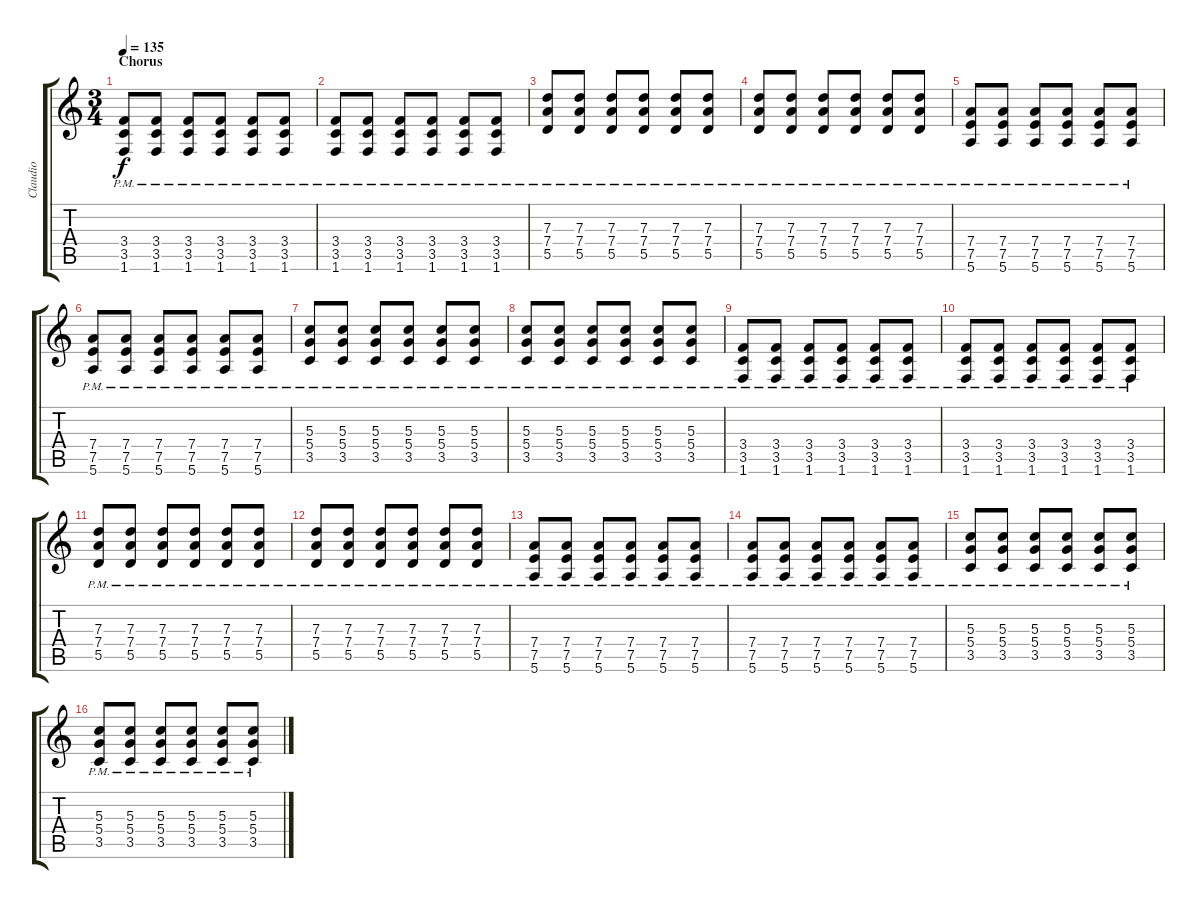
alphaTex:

\track ("Claudio" "Claudio") {instrument acousticguitarsteel}
\staff {score tabs}
\tuning (E4 B3 G3 D3 A2 E2) {hide}
\ts (3 4)
\section ("" "Chorus")
\tempo 135
\clef g2
\ks c
(3.4{pm} 3.5{pm} 1.6{pm}).8{dy f} (3.4{pm} 3.5{pm} 1.6{pm}).8 (3.4{pm} 3.5{pm} 1.6{pm}).8 (3.4{pm} 3.5{pm} 1.6{pm}).8 (3.4{pm} 3.5{pm} 1.6{pm}).8 (3.4{pm} 3.5{pm} 1.6{pm}).8 |
(3.4{pm} 3.5{pm} 1.6{pm}).8 (3.4{pm} 3.5{pm} 1.6{pm}).8 (3.4{pm} 3.5{pm} 1.6{pm}).8 (3.4{pm} 3.5{pm} 1.6{pm}).8 (3.4{pm} 3.5{pm} 1.6{pm}).8 (3.4{pm} 3.5{pm} 1.6{pm}).8 |
(7.3{pm} 7.4{pm} 5.5{pm}).8 (7.3{pm} 7.4{pm} 5.5{pm}).8 (7.3{pm} 7.4{pm} 5.5{pm}).8 (7.3{pm} 7.4{pm} 5.5{pm}).8 (7.3{pm} 7.4{pm} 5.5{pm}).8 (7.3{pm} 7.4{pm} 5.5{pm}).8 |
(7.3{pm} 7.4{pm} 5.5{pm}).8 (7.3{pm} 7.4{pm} 5.5{pm}).8 (7.3{pm} 7.4{pm} 5.5{pm}).8 (7.3{pm} 7.4{pm} 5.5{pm}).8 (7.3{pm} 7.4{pm} 5.5{pm}).8 (7.3{pm} 7.4{pm} 5.5{pm}).8 |
(7.4{pm} 7.5{pm} 5.6{pm}).8 (7.4{pm} 7.5{pm} 5.6{pm}).8 (7.4{pm} 7.5{pm} 5.6{pm}).8 (7.4{pm} 7.5{pm} 5.6{pm}).8 (7.4{pm} 7.5{pm} 5.6{pm}).8 (7.4{pm} 7.5{pm} 5.6{pm}).8 |
(7.4{pm} 7.5{pm} 5.6{pm}).8 (7.4{pm} 7.5{pm} 5.6{pm}).8 (7.4{pm} 7.5{pm} 5.6{pm}).8 (7.4{pm} 7.5{pm} 5.6{pm}).8 (7.4{pm} 7.5{pm} 5.6{pm}).8 (7.4{pm} 7.5{pm} 5.6{pm}).8 |
(5.3{pm} 5.4{pm} 3.5{pm}).8 (5.3{pm} 5.4{pm} 3.5{pm}).8 (5.3{pm} 5.4{pm} 3.5{pm}).8 (5.3{pm} 5.4{pm} 3.5{pm}).8 (5.3{pm} 5.4{pm} 3.5{pm}).8 (5.3{pm} 5.4{pm} 3.5{pm}).8 |
(5.3{pm} 5.4{pm} 3.5{pm}).8 (5.3{pm} 5.4{pm} 3.5{pm}).8 (5.3{pm} 5.4{pm} 3.5{pm}).8 (5.3{pm} 5.4{pm} 3.5{pm}).8 (5.3{pm} 5.4{pm} 3.5{pm}).8 (5.3{pm} 5.4{pm} 3.5{pm}).8 |
(3.4{pm} 3.5{pm} 1.6{pm}).8 (3.4{pm} 3.5{pm} 1.6{pm}).8 (3.4{pm} 3.5{pm} 1.6{pm}).8 (3.4{pm} 3.5{pm} 1.6{pm}).8 (3.4{pm} 3.5{pm} 1.6{pm}).8 (3.4{pm} 3.5{pm} 1.6{pm}).8 |
(3.4{pm} 3.5{pm} 1.6{pm}).8 (3.4{pm} 3.5{pm} 1.6{pm}).8 (3.4{pm} 3.5{pm} 1.6{pm}).8 (3.4{pm} 3.5{pm} 1.6{pm}).8 (3.4{pm} 3.5{pm} 1.6{pm}).8 (3.4{pm} 3.5{pm} 1.6{pm}).8 |
(7.3{pm} 7.4{pm} 5.5{pm}).8 (7.3{pm} 7.4{pm} 5.5{pm}).8 (7.3{pm} 7.4{pm} 5.5{pm}).8 (7.3{pm} 7.4{pm} 5.5{pm}).8 (7.3{pm} 7.4{pm} 5.5{pm}).8 (7.3{pm} 7.4{pm} 5.5{pm}).8 |
(7.3{pm} 7.4{pm} 5.5{pm}).8 (7.3{pm} 7.4{pm} 5.5{pm}).8 (7.3{pm} 7.4{pm} 5.5{pm}).8 (7.3{pm} 7.4{pm} 5.5{pm}).8 (7.3{pm} 7.4{pm} 5.5{pm}).8 (7.3{pm} 7.4{pm} 5.5{pm}).8 |
(7.4{pm} 7.5{pm} 5.6{pm}).8 (7.4{pm} 7.5{pm} 5.6{pm}).8 (7.4{pm} 7.5{pm} 5.6{pm}).8 (7.4{pm} 7.5{pm} 5.6{pm}).8 (7.4{pm} 7.5{pm} 5.6{pm}).8 (7.4{pm} 7.5{pm} 5.6{pm}).8 |
(7.4{pm} 7.5{pm} 5.6{pm}).8 (7.4{pm} 7.5{pm} 5.6{pm}).8 (7.4{pm} 7.5{pm} 5.6{pm}).8 (7.4{pm} 7.5{pm} 5.6{pm}).8 (7.4{pm} 7.5{pm} 5.6{pm}).8 (7.4{pm} 7.5{pm} 5.6{pm}).8 |
(5.3{pm} 5.4{pm} 3.5{pm}).8 (5.3{pm} 5.4{pm} 3.5{pm}).8 (5.3{pm} 5.4{pm} 3.5{pm}).8 (5.3{pm} 5.4{pm} 3.5{pm}).8 (5.3{pm} 5.4{pm} 3.5{pm}).8 (5.3{pm} 5.4{pm} 3.5{pm}).8 |
(5.3{pm} 5.4{pm} 3.5{pm}).8 (5.3{pm} 5.4{pm} 3.5{pm}).8 (5.3{pm} 5.4{pm} 3.5{pm}).8 (5.3{pm} 5.4{pm} 3.5{pm}).8 (5.3{pm} 5.4{pm} 3.5{pm}).8 (5.3{pm} 5.4{pm} 3.5{pm}).8
